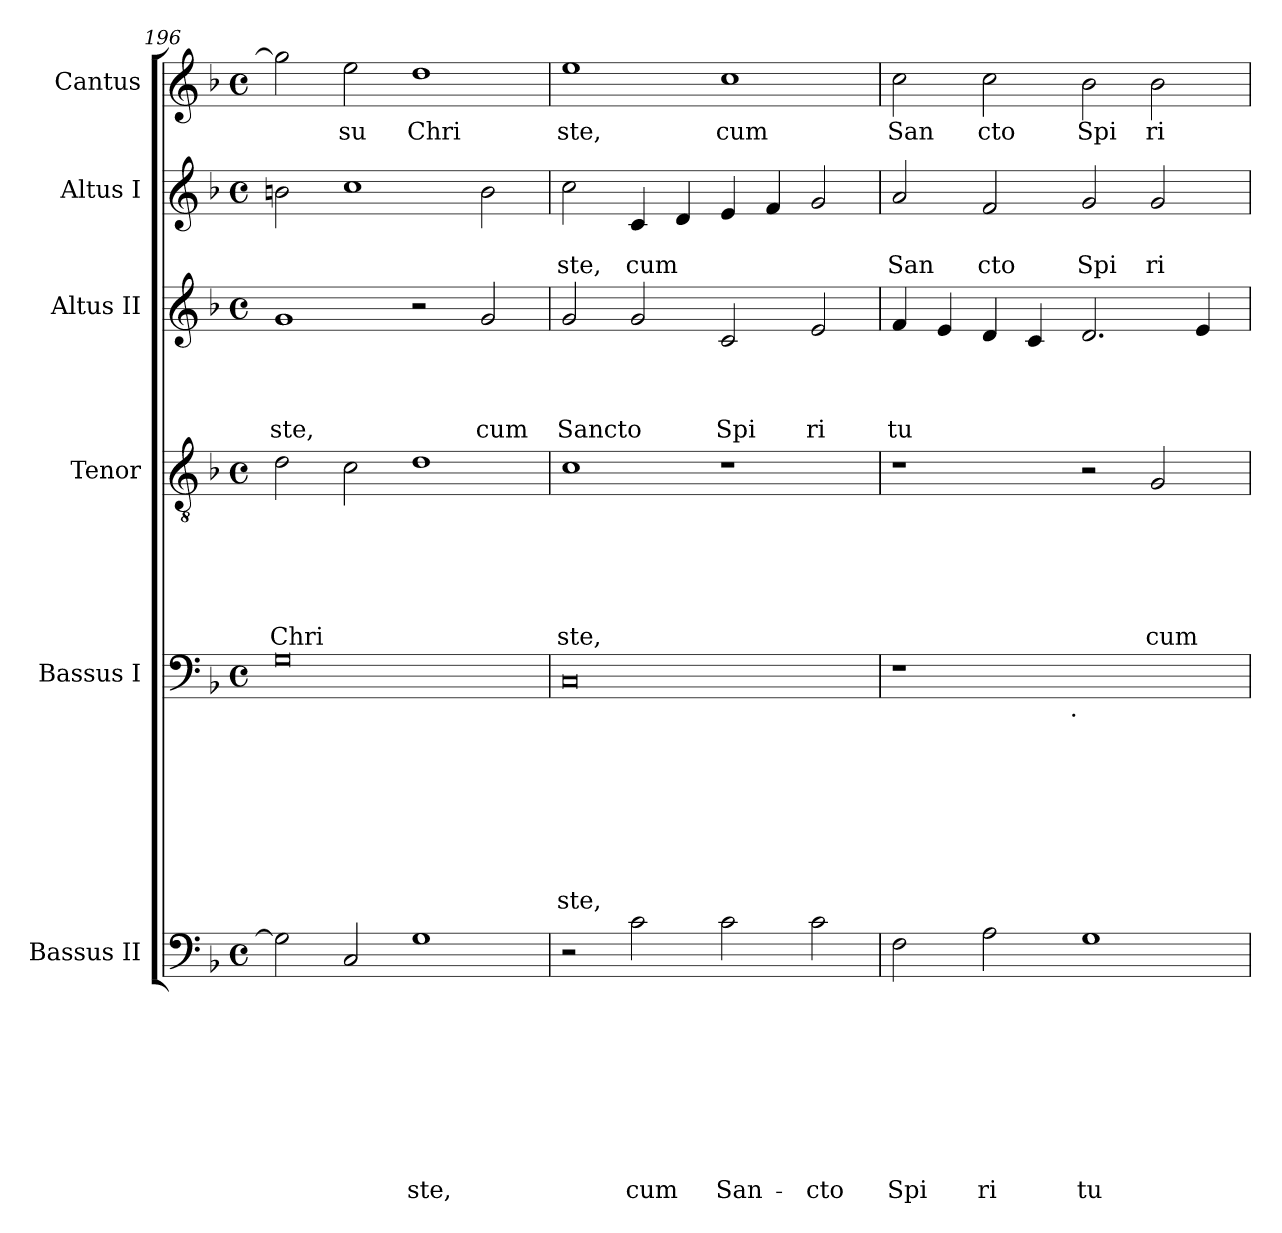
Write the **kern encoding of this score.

**kern	**text	**text	**text	**text	**text	**text	**text	**text	**text	**kern	**text	**text	**text	**text	**text	**text	**text	**text	**kern	**text	**text	**text	**text	**text	**text	**kern	**text	**text	**text	**text	**kern	**text	**text	**kern	**text
*part6	*part6	*part6	*part6	*part6	*part6	*part6	*part6	*part6	*part6	*part5	*part5	*part5	*part5	*part5	*part5	*part5	*part5	*part5	*part4	*part4	*part4	*part4	*part4	*part4	*part4	*part3	*part3	*part3	*part3	*part3	*part2	*part2	*part2	*part1	*part1
*staff6	*staff6	*staff6	*staff6	*staff6	*staff6	*staff6	*staff6	*staff6	*staff6	*staff5	*staff5	*staff5	*staff5	*staff5	*staff5	*staff5	*staff5	*staff5	*staff4	*staff4	*staff4	*staff4	*staff4	*staff4	*staff4	*staff3	*staff3	*staff3	*staff3	*staff3	*staff2	*staff2	*staff2	*staff1	*staff1
*I"Bassus II	*	*	*	*	*	*	*	*	*	*I"Bassus I	*	*	*	*	*	*	*	*	*I"Tenor	*	*	*	*	*	*	*I"Altus II	*	*	*	*	*I"Altus I	*	*	*I"Cantus	*
*I'B II	*	*	*	*	*	*	*	*	*	*I'B I	*	*	*	*	*	*	*	*	*I'T	*	*	*	*	*	*	*I'A II	*	*	*	*	*I'A I	*	*	*	*
*clefF4	*	*	*	*	*	*	*	*	*	*clefF4	*	*	*	*	*	*	*	*	*clefGv2	*	*	*	*	*	*	*clefG2	*	*	*	*	*clefG2	*	*	*clefG2	*
*k[b-]	*	*	*	*	*	*	*	*	*	*k[b-]	*	*	*	*	*	*	*	*	*k[b-]	*	*	*	*	*	*	*k[b-]	*	*	*	*	*k[b-]	*	*	*k[b-]	*
*F:	*	*	*	*	*	*	*	*	*	*F:	*	*	*	*	*	*	*	*	*F:	*	*	*	*	*	*	*F:	*	*	*	*	*F:	*	*	*F:	*
*M4/4	*	*	*	*	*	*	*	*	*	*M4/4	*	*	*	*	*	*	*	*	*M4/4	*	*	*	*	*	*	*M4/4	*	*	*	*	*M4/4	*	*	*M4/4	*
*met(c)	*	*	*	*	*	*	*	*	*	*met(c)	*	*	*	*	*	*	*	*	*met(c)	*	*	*	*	*	*	*met(c)	*	*	*	*	*met(c)	*	*	*met(c)	*
=196	=196	=196	=196	=196	=196	=196	=196	=196	=196	=196	=196	=196	=196	=196	=196	=196	=196	=196	=196	=196	=196	=196	=196	=196	=196	=196	=196	=196	=196	=196	=196	=196	=196	=196	=196
!	!	!	!	!	!	!	!	!	!	!	!	!	!	!	!	!	!	!	!	!	!	!	!	!	!LO:LY:b	!	!	!	!	!LO:LY:b	!	!	!	!	!
2G\]	.	.	.	.	.	.	.	.	.	0G	.	.	.	.	.	.	.	.	2d\	.	.	.	.	.	Chri	1g	.	.	.	ste,	2bn\	.	.	2gg\]	.
!	!	!	!	!	!	!	!	!	!	!	!	!	!	!	!	!	!	!	!	!	!	!	!	!	!	!	!	!	!	!	!	!	!	!	!LO:LY:b
2C/	.	.	.	.	.	.	.	.	.	.	.	.	.	.	.	.	.	.	2c\	.	.	.	.	.	.	.	.	.	.	.	1cc	.	.	2ee\	su
!	!	!	!	!	!	!	!	!	!LO:LY:b	!	!	!	!	!	!	!	!	!	!	!	!	!	!	!	!	!	!	!	!	!	!	!	!	!	!LO:LY:b
1G	.	.	.	.	.	.	.	.	-ste,	.	.	.	.	.	.	.	.	.	1d	.	.	.	.	.	.	2r	.	.	.	.	.	.	.	1dd	Chri
!	!	!	!	!	!	!	!	!	!	!	!	!	!	!	!	!	!	!	!	!	!	!	!	!	!	!	!	!	!	!LO:LY:b	!	!	!	!	!
.	.	.	.	.	.	.	.	.	.	.	.	.	.	.	.	.	.	.	.	.	.	.	.	.	.	2g/	.	.	.	cum	2b\	.	.	.	.
=197	=197	=197	=197	=197	=197	=197	=197	=197	=197	=197	=197	=197	=197	=197	=197	=197	=197	=197	=197	=197	=197	=197	=197	=197	=197	=197	=197	=197	=197	=197	=197	=197	=197	=197	=197
!	!	!	!	!	!	!	!	!	!	!	!	!	!	!	!	!	!	!LO:LY:b	!	!	!	!	!	!	!LO:LY:b	!	!	!	!	!LO:LY:b	!	!	!LO:LY:b	!	!LO:LY:b
2r	.	.	.	.	.	.	.	.	.	0C	.	.	.	.	.	.	.	-ste,	1c	.	.	.	.	.	ste,	2g/	.	.	.	Sancto	2cc\	.	ste,	1ee	ste,
!	!	!	!	!	!	!	!	!	!LO:LY:b	!	!	!	!	!	!	!	!	!	!	!	!	!	!	!	!	!	!	!	!	!	!	!	!LO:LY:b	!	!
2c\	.	.	.	.	.	.	.	.	cum	.	.	.	.	.	.	.	.	.	.	.	.	.	.	.	.	2g/	.	.	.	.	4c/	.	cum	.	.
.	.	.	.	.	.	.	.	.	.	.	.	.	.	.	.	.	.	.	.	.	.	.	.	.	.	.	.	.	.	.	4d/	.	.	.	.
!	!	!	!	!	!	!	!	!	!LO:LY:b	!	!	!	!	!	!	!	!	!	!	!	!	!	!	!	!	!	!	!	!	!LO:LY:b	!	!	!	!	!LO:LY:b
2c\	.	.	.	.	.	.	.	.	San-	.	.	.	.	.	.	.	.	.	1r	.	.	.	.	.	.	2c/	.	.	.	Spi	4e/	.	.	1cc	cum
.	.	.	.	.	.	.	.	.	.	.	.	.	.	.	.	.	.	.	.	.	.	.	.	.	.	.	.	.	.	.	4f/	.	.	.	.
!	!	!	!	!	!	!	!	!	!LO:LY:b	!	!	!	!	!	!	!	!	!	!	!	!	!	!	!	!	!	!	!	!	!LO:LY:b	!	!	!	!	!
2c\	.	.	.	.	.	.	.	.	-cto	.	.	.	.	.	.	.	.	.	.	.	.	.	.	.	.	2e/	.	.	.	ri	2g/	.	.	.	.
!!LO:LB:g=z
=198	=198	=198	=198	=198	=198	=198	=198	=198	=198	=198	=198	=198	=198	=198	=198	=198	=198	=198	=198	=198	=198	=198	=198	=198	=198	=198	=198	=198	=198	=198	=198	=198	=198	=198	=198
!	!	!	!	!	!	!	!	!	!LO:LY:b	!	!	!	!	!	!	!	!	!	!	!	!	!	!	!	!	!	!	!	!	!LO:LY:b	!	!	!LO:LY:b	!	!LO:LY:b
*	*	*	*	*	*	*	*	*	*	*^	*	*	*	*	*	*	*	*	*	*	*	*	*	*	*	*	*	*	*	*	*	*	*	*	*
2F\	.	.	.	.	.	.	.	.	Spi	1r	2ryy	.	.	.	.	.	.	.	.	1r	.	.	.	.	.	.	4f/	.	.	.	tu	2a/	.	San	2cc\	San
.	.	.	.	.	.	.	.	.	.	.	.	.	.	.	.	.	.	.	.	.	.	.	.	.	.	.	4e/	.	.	.	.	.	.	.	.	.
!	!	!	!	!	!	!	!	!	!LO:LY:b	!	!	!	!	!	!	!	!	!	!	!	!	!	!	!	!	!	!	!	!	!	!	!	!	!LO:LY:b	!	!LO:LY:b
2A\	.	.	.	.	.	.	.	.	ri	.	4...ryy	.	.	.	.	.	.	.	.	.	.	.	.	.	.	.	4d/	.	.	.	.	2f/	.	cto	2cc\	cto
.	.	.	.	.	.	.	.	.	.	.	.	.	.	.	.	.	.	.	.	.	.	.	.	.	.	.	4c/	.	.	.	.	.	.	.	.	.
!	!	!	!	!	!	!	!	!	!	!	!LO:TX:b:t=.	!	!	!	!	!	!	!	!	!	!	!	!	!	!	!	!	!	!	!	!	!	!	!	!	!
.	.	.	.	.	.	.	.	.	.	.	1ryy	.	.	.	.	.	.	.	.	.	.	.	.	.	.	.	.	.	.	.	.	.	.	.	.	.
!	!	!	!	!	!	!	!	!	!LO:LY:b	!	!	!	!	!	!	!	!	!	!	!	!	!	!	!	!	!	!	!	!	!	!	!	!	!LO:LY:b	!	!LO:LY:b
1G	.	.	.	.	.	.	.	.	tu	1ryy	.	.	.	.	.	.	.	.	.	2r	.	.	.	.	.	.	2.d/	.	.	.	.	2g/	.	Spi	2b-\	Spi
!	!	!	!	!	!	!	!	!	!	!	!	!	!	!	!	!	!	!	!	!	!	!	!	!	!	!LO:LY:b	!	!	!	!	!	!	!	!LO:LY:b	!	!LO:LY:b
.	.	.	.	.	.	.	.	.	.	.	.	.	.	.	.	.	.	.	.	2G/	.	.	.	.	.	cum	.	.	.	.	.	2g/	.	ri	2b-\	ri
.	.	.	.	.	.	.	.	.	.	.	.	.	.	.	.	.	.	.	.	.	.	.	.	.	.	.	4e/	.	.	.	.	.	.	.	.	.
.	.	.	.	.	.	.	.	.	.	.	32ryy	.	.	.	.	.	.	.	.	.	.	.	.	.	.	.	.	.	.	.	.	.	.	.	.	.
*	*	*	*	*	*	*	*	*	*	*v	*v	*	*	*	*	*	*	*	*	*	*	*	*	*	*	*	*	*	*	*	*	*	*	*	*	*
=	=	=	=	=	=	=	=	=	=	=	=	=	=	=	=	=	=	=	=	=	=	=	=	=	=	=	=	=	=	=	=	=	=	=	=
*-	*-	*-	*-	*-	*-	*-	*-	*-	*-	*-	*-	*-	*-	*-	*-	*-	*-	*-	*-	*-	*-	*-	*-	*-	*-	*-	*-	*-	*-	*-	*-	*-	*-	*-	*-
